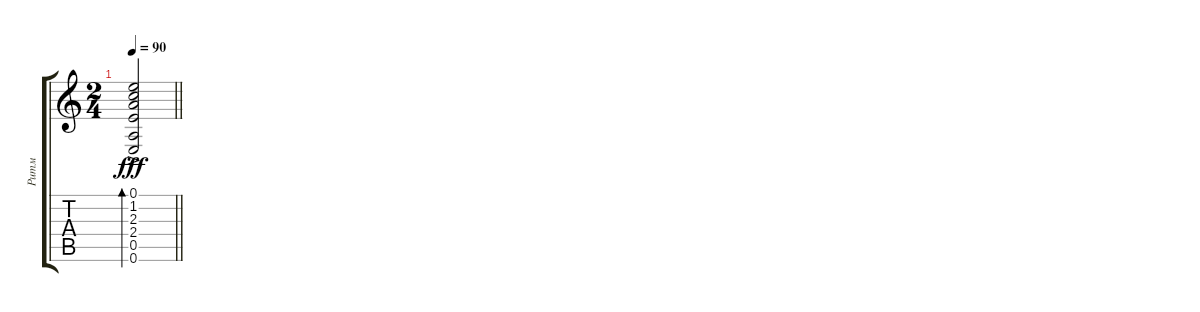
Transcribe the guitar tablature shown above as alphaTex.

\track ("Ритм" "Ритм") {instrument acousticguitarsteel}
\staff {score tabs}
\tuning (E4 B3 G3 D3 A2 E2) {hide}
\ts (2 4)
\tempo 90
\clef g2
\barLineRight lightlight
\ks c
(0.1{ac} 1.2{ac} 2.3{ac} 2.4{ac} 0.5{ac} 0.6{ac}).2{bd 60 dy fff}
